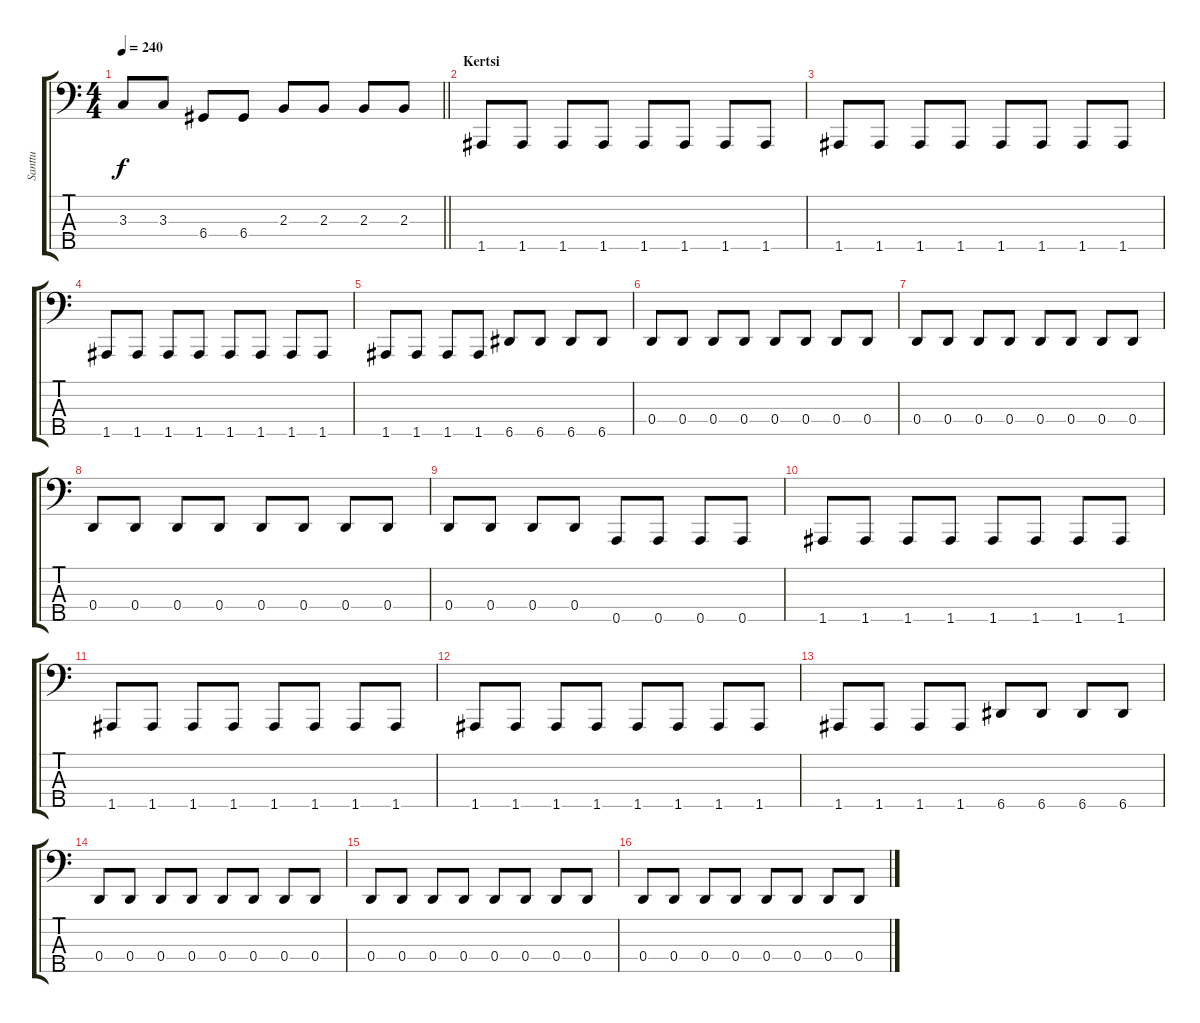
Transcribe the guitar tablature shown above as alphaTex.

\track ("Santtu" "Santtu") {instrument electricbasspick}
\staff {score tabs}
\tuning (G2 D2 A1 D1 A0) {hide}
\ts (4 4)
\tempo 240
\clef f4
\barLineRight lightlight
\ks c
3.3.8{dy f} 3.3.8 6.4.8 6.4.8 2.3.8 2.3.8 2.3.8 2.3.8 |
\section ("" "Kertsi")
1.5.8 1.5.8 1.5.8 1.5.8 1.5.8 1.5.8 1.5.8 1.5.8 |
1.5.8 1.5.8 1.5.8 1.5.8 1.5.8 1.5.8 1.5.8 1.5.8 |
1.5.8 1.5.8 1.5.8 1.5.8 1.5.8 1.5.8 1.5.8 1.5.8 |
1.5.8 1.5.8 1.5.8 1.5.8 6.5.8 6.5.8 6.5.8 6.5.8 |
0.4.8 0.4.8 0.4.8 0.4.8 0.4.8 0.4.8 0.4.8 0.4.8 |
0.4.8 0.4.8 0.4.8 0.4.8 0.4.8 0.4.8 0.4.8 0.4.8 |
0.4.8 0.4.8 0.4.8 0.4.8 0.4.8 0.4.8 0.4.8 0.4.8 |
0.4.8 0.4.8 0.4.8 0.4.8 0.5.8 0.5.8 0.5.8 0.5.8 |
1.5.8 1.5.8 1.5.8 1.5.8 1.5.8 1.5.8 1.5.8 1.5.8 |
1.5.8 1.5.8 1.5.8 1.5.8 1.5.8 1.5.8 1.5.8 1.5.8 |
1.5.8 1.5.8 1.5.8 1.5.8 1.5.8 1.5.8 1.5.8 1.5.8 |
1.5.8 1.5.8 1.5.8 1.5.8 6.5.8 6.5.8 6.5.8 6.5.8 |
0.4.8 0.4.8 0.4.8 0.4.8 0.4.8 0.4.8 0.4.8 0.4.8 |
0.4.8 0.4.8 0.4.8 0.4.8 0.4.8 0.4.8 0.4.8 0.4.8 |
0.4.8 0.4.8 0.4.8 0.4.8 0.4.8 0.4.8 0.4.8 0.4.8
